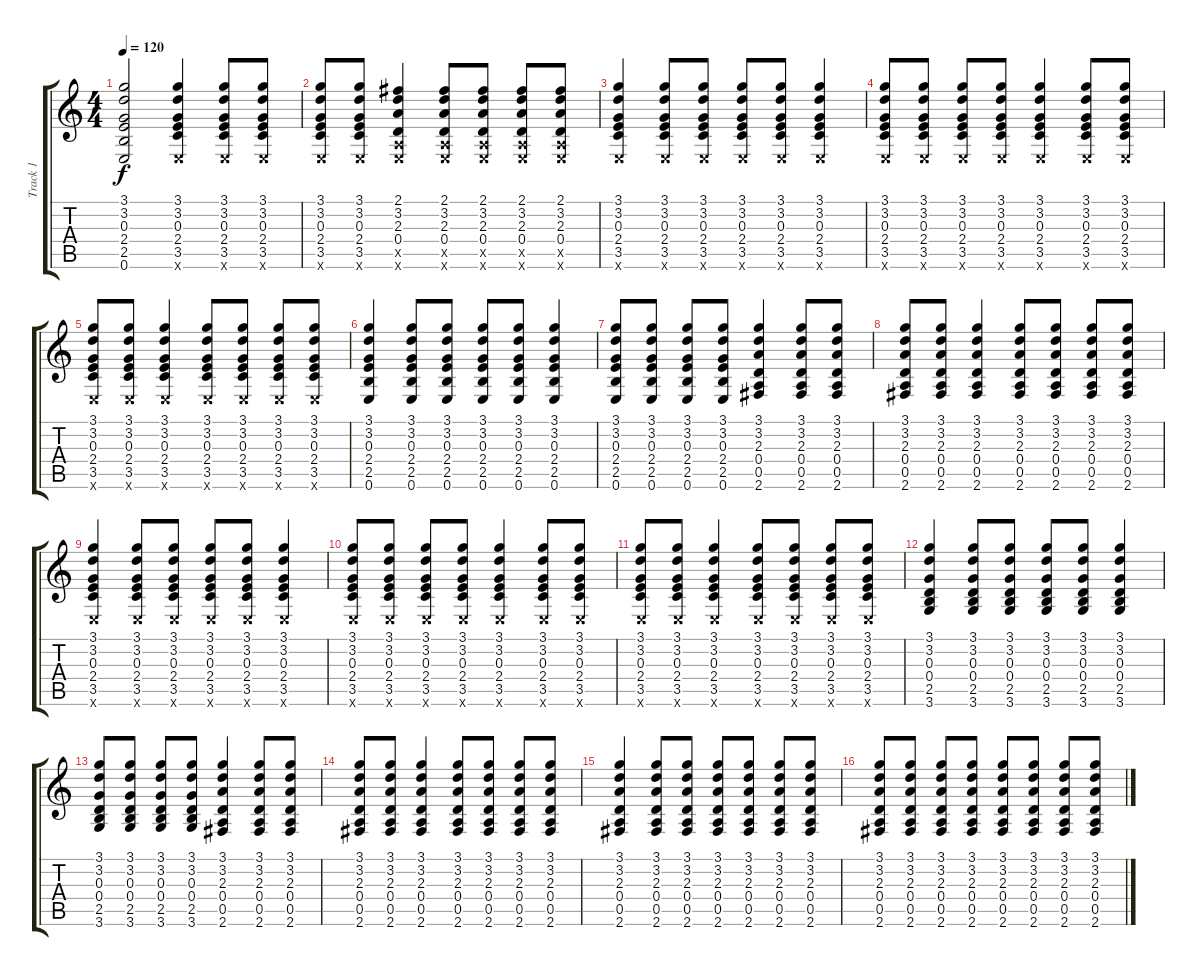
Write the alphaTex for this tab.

\track ("Track 1" "Track 1") {instrument acousticguitarsteel}
\staff {score tabs}
\tuning (E4 B3 G3 D3 A2 E2) {hide}
\ts (4 4)
\tempo 120
\clef g2
\ks c
(3.1{t} 3.2{t} 0.3{t} 2.4{t} 2.5{t} 0.6{t}).2{dy f} (3.1 3.2 0.3 2.4 3.5 0.6{x}).4 (3.1 3.2 0.3 2.4 3.5 0.6{x}).8 (3.1 3.2 0.3 2.4 3.5 0.6{x}).8 |
(3.1 3.2 0.3 2.4 3.5 0.6{x}).8 (3.1 3.2 0.3 2.4 3.5 0.6{x}).8 (2.1 3.2 2.3 0.4 0.5{x} 0.6{x}).4 (2.1 3.2 2.3 0.4 0.5{x} 0.6{x}).8 (2.1 3.2 2.3 0.4 0.5{x} 0.6{x}).8 (2.1 3.2 2.3 0.4 0.5{x} 0.6{x}).8 (2.1 3.2 2.3 0.4 0.5{x} 0.6{x}).8 |
(3.1 3.2 0.3 2.4 3.5 0.6{x}).4 (3.1 3.2 0.3 2.4 3.5 0.6{x}).8 (3.1 3.2 0.3 2.4 3.5 0.6{x}).8 (3.1 3.2 0.3 2.4 3.5 0.6{x}).8 (3.1 3.2 0.3 2.4 3.5 0.6{x}).8 (3.1 3.2 0.3 2.4 3.5 0.6{x}).4 |
(3.1 3.2 0.3 2.4 3.5 0.6{x}).8 (3.1 3.2 0.3 2.4 3.5 0.6{x}).8 (3.1 3.2 0.3 2.4 3.5 0.6{x}).8 (3.1 3.2 0.3 2.4 3.5 0.6{x}).8 (3.1 3.2 0.3 2.4 3.5 0.6{x}).4 (3.1 3.2 0.3 2.4 3.5 0.6{x}).8 (3.1 3.2 0.3 2.4 3.5 0.6{x}).8 |
(3.1 3.2 0.3 2.4 3.5 0.6{x}).8 (3.1 3.2 0.3 2.4 3.5 0.6{x}).8 (3.1 3.2 0.3 2.4 3.5 0.6{x}).4 (3.1 3.2 0.3 2.4 3.5 0.6{x}).8 (3.1 3.2 0.3 2.4 3.5 0.6{x}).8 (3.1 3.2 0.3 2.4 3.5 0.6{x}).8 (3.1 3.2 0.3 2.4 3.5 0.6{x}).8 |
(3.1 3.2 0.3 2.4 2.5 0.6).4 (3.1 3.2 0.3 2.4 2.5 0.6).8 (3.1 3.2 0.3 2.4 2.5 0.6).8 (3.1 3.2 0.3 2.4 2.5 0.6).8 (3.1 3.2 0.3 2.4 2.5 0.6).8 (3.1 3.2 0.3 2.4 2.5 0.6).4 |
(3.1 3.2 0.3 2.4 2.5 0.6).8 (3.1 3.2 0.3 2.4 2.5 0.6).8 (3.1 3.2 0.3 2.4 2.5 0.6).8 (3.1 3.2 0.3 2.4 2.5 0.6).8 (3.1 3.2 2.3 0.4 0.5 2.6).4 (3.1 3.2 2.3 0.4 0.5 2.6).8 (3.1 3.2 2.3 0.4 0.5 2.6).8 |
(3.1 3.2 2.3 0.4 0.5 2.6).8 (3.1 3.2 2.3 0.4 0.5 2.6).8 (3.1 3.2 2.3 0.4 0.5 2.6).4 (3.1 3.2 2.3 0.4 0.5 2.6).8 (3.1 3.2 2.3 0.4 0.5 2.6).8 (3.1 3.2 2.3 0.4 0.5 2.6).8 (3.1 3.2 2.3 0.4 0.5 2.6).8 |
(3.1 3.2 0.3 2.4 3.5 0.6{x}).4 (3.1 3.2 0.3 2.4 3.5 0.6{x}).8 (3.1 3.2 0.3 2.4 3.5 0.6{x}).8 (3.1 3.2 0.3 2.4 3.5 0.6{x}).8 (3.1 3.2 0.3 2.4 3.5 0.6{x}).8 (3.1 3.2 0.3 2.4 3.5 0.6{x}).4 |
(3.1 3.2 0.3 2.4 3.5 0.6{x}).8 (3.1 3.2 0.3 2.4 3.5 0.6{x}).8 (3.1 3.2 0.3 2.4 3.5 0.6{x}).8 (3.1 3.2 0.3 2.4 3.5 0.6{x}).8 (3.1 3.2 0.3 2.4 3.5 0.6{x}).4 (3.1 3.2 0.3 2.4 3.5 0.6{x}).8 (3.1 3.2 0.3 2.4 3.5 0.6{x}).8 |
(3.1 3.2 0.3 2.4 3.5 0.6{x}).8 (3.1 3.2 0.3 2.4 3.5 0.6{x}).8 (3.1 3.2 0.3 2.4 3.5 0.6{x}).4 (3.1 3.2 0.3 2.4 3.5 0.6{x}).8 (3.1 3.2 0.3 2.4 3.5 0.6{x}).8 (3.1 3.2 0.3 2.4 3.5 0.6{x}).8 (3.1 3.2 0.3 2.4 3.5 0.6{x}).8 |
(3.1 3.2 0.3 0.4 2.5 3.6).4 (3.1 3.2 0.3 0.4 2.5 3.6).8 (3.1 3.2 0.3 0.4 2.5 3.6).8 (3.1 3.2 0.3 0.4 2.5 3.6).8 (3.1 3.2 0.3 0.4 2.5 3.6).8 (3.1 3.2 0.3 0.4 2.5 3.6).4 |
(3.1 3.2 0.3 0.4 2.5 3.6).8 (3.1 3.2 0.3 0.4 2.5 3.6).8 (3.1 3.2 0.3 0.4 2.5 3.6).8 (3.1 3.2 0.3 0.4 2.5 3.6).8 (3.1 3.2 2.3 0.4 0.5 2.6).4 (3.1 3.2 2.3 0.4 0.5 2.6).8 (3.1 3.2 2.3 0.4 0.5 2.6).8 |
(3.1 3.2 2.3 0.4 0.5 2.6).8 (3.1 3.2 2.3 0.4 0.5 2.6).8 (3.1 3.2 2.3 0.4 0.5 2.6).4 (3.1 3.2 2.3 0.4 0.5 2.6).8 (3.1 3.2 2.3 0.4 0.5 2.6).8 (3.1 3.2 2.3 0.4 0.5 2.6).8 (3.1 3.2 2.3 0.4 0.5 2.6).8 |
(3.1 3.2 2.3 0.4 0.5 2.6).4 (3.1 3.2 2.3 0.4 0.5 2.6).8 (3.1 3.2 2.3 0.4 0.5 2.6).8 (3.1 3.2 2.3 0.4 0.5 2.6).8 (3.1 3.2 2.3 0.4 0.5 2.6).8 (3.1 3.2 2.3 0.4 0.5 2.6).8 (3.1 3.2 2.3 0.4 0.5 2.6).8 |
(3.1 3.2 2.3 0.4 0.5 2.6).8 (3.1 3.2 2.3 0.4 0.5 2.6).8 (3.1 3.2 2.3 0.4 0.5 2.6).8 (3.1 3.2 2.3 0.4 0.5 2.6).8 (3.1 3.2 2.3 0.4 0.5 2.6).8 (3.1 3.2 2.3 0.4 0.5 2.6).8 (3.1 3.2 2.3 0.4 0.5 2.6).8 (3.1 3.2 2.3 0.4 0.5 2.6).8
